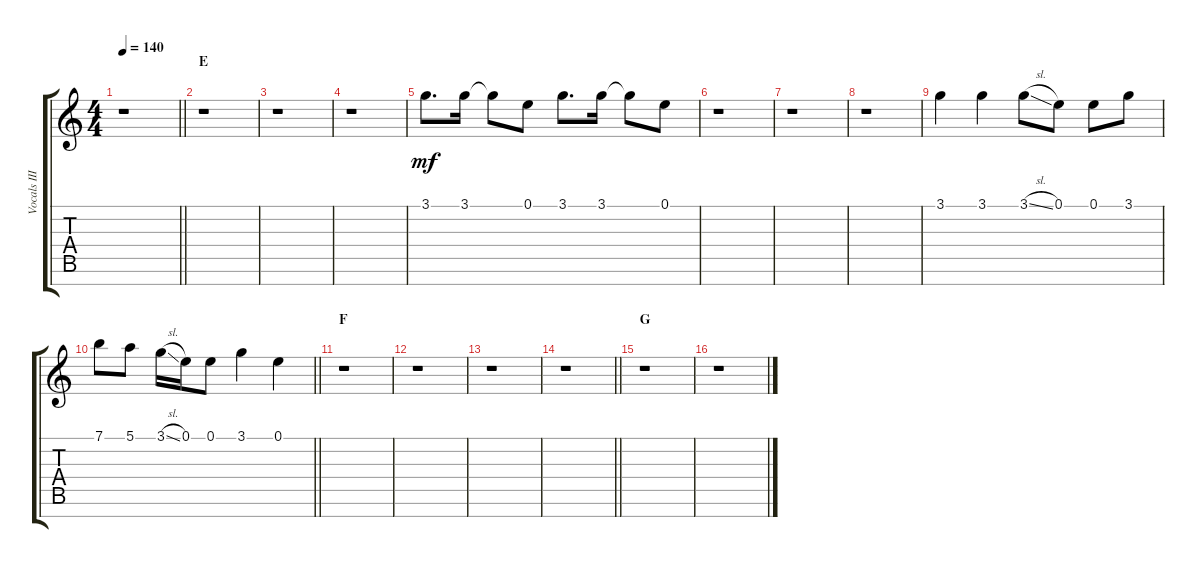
\track ("Vocals III" "Vocals III") {instrument voiceoohs}
\staff {score tabs}
\tuning (E5 B4 G4 D4 A3 E3 B2) {hide}
\ts (4 4)
\tempo 140
\clef g2
\barLineRight lightlight
\ks c
r.1{dy fff} |
\section ("" "E")
r.1 |
r.1 |
r.1 |
3.1.8{d dy mf} 3.1.16 3.1{t}.8 0.1.8 3.1.8{d} 3.1.16 3.1{t}.8 0.1.8 |
r.1 |
r.1 |
r.1 |
3.1.4 3.1.4 3.1{sl}.8 0.1.8 0.1.8 3.1.8 |
\barLineRight lightlight
7.1.8 5.1.8 3.1{sl}.16 0.1.16 0.1.8 3.1.4 0.1.4 |
\section ("" "F")
r.1 |
r.1 |
r.1 |
\barLineRight lightlight
r.1 |
\section ("" "G")
r.1 |
r.1
